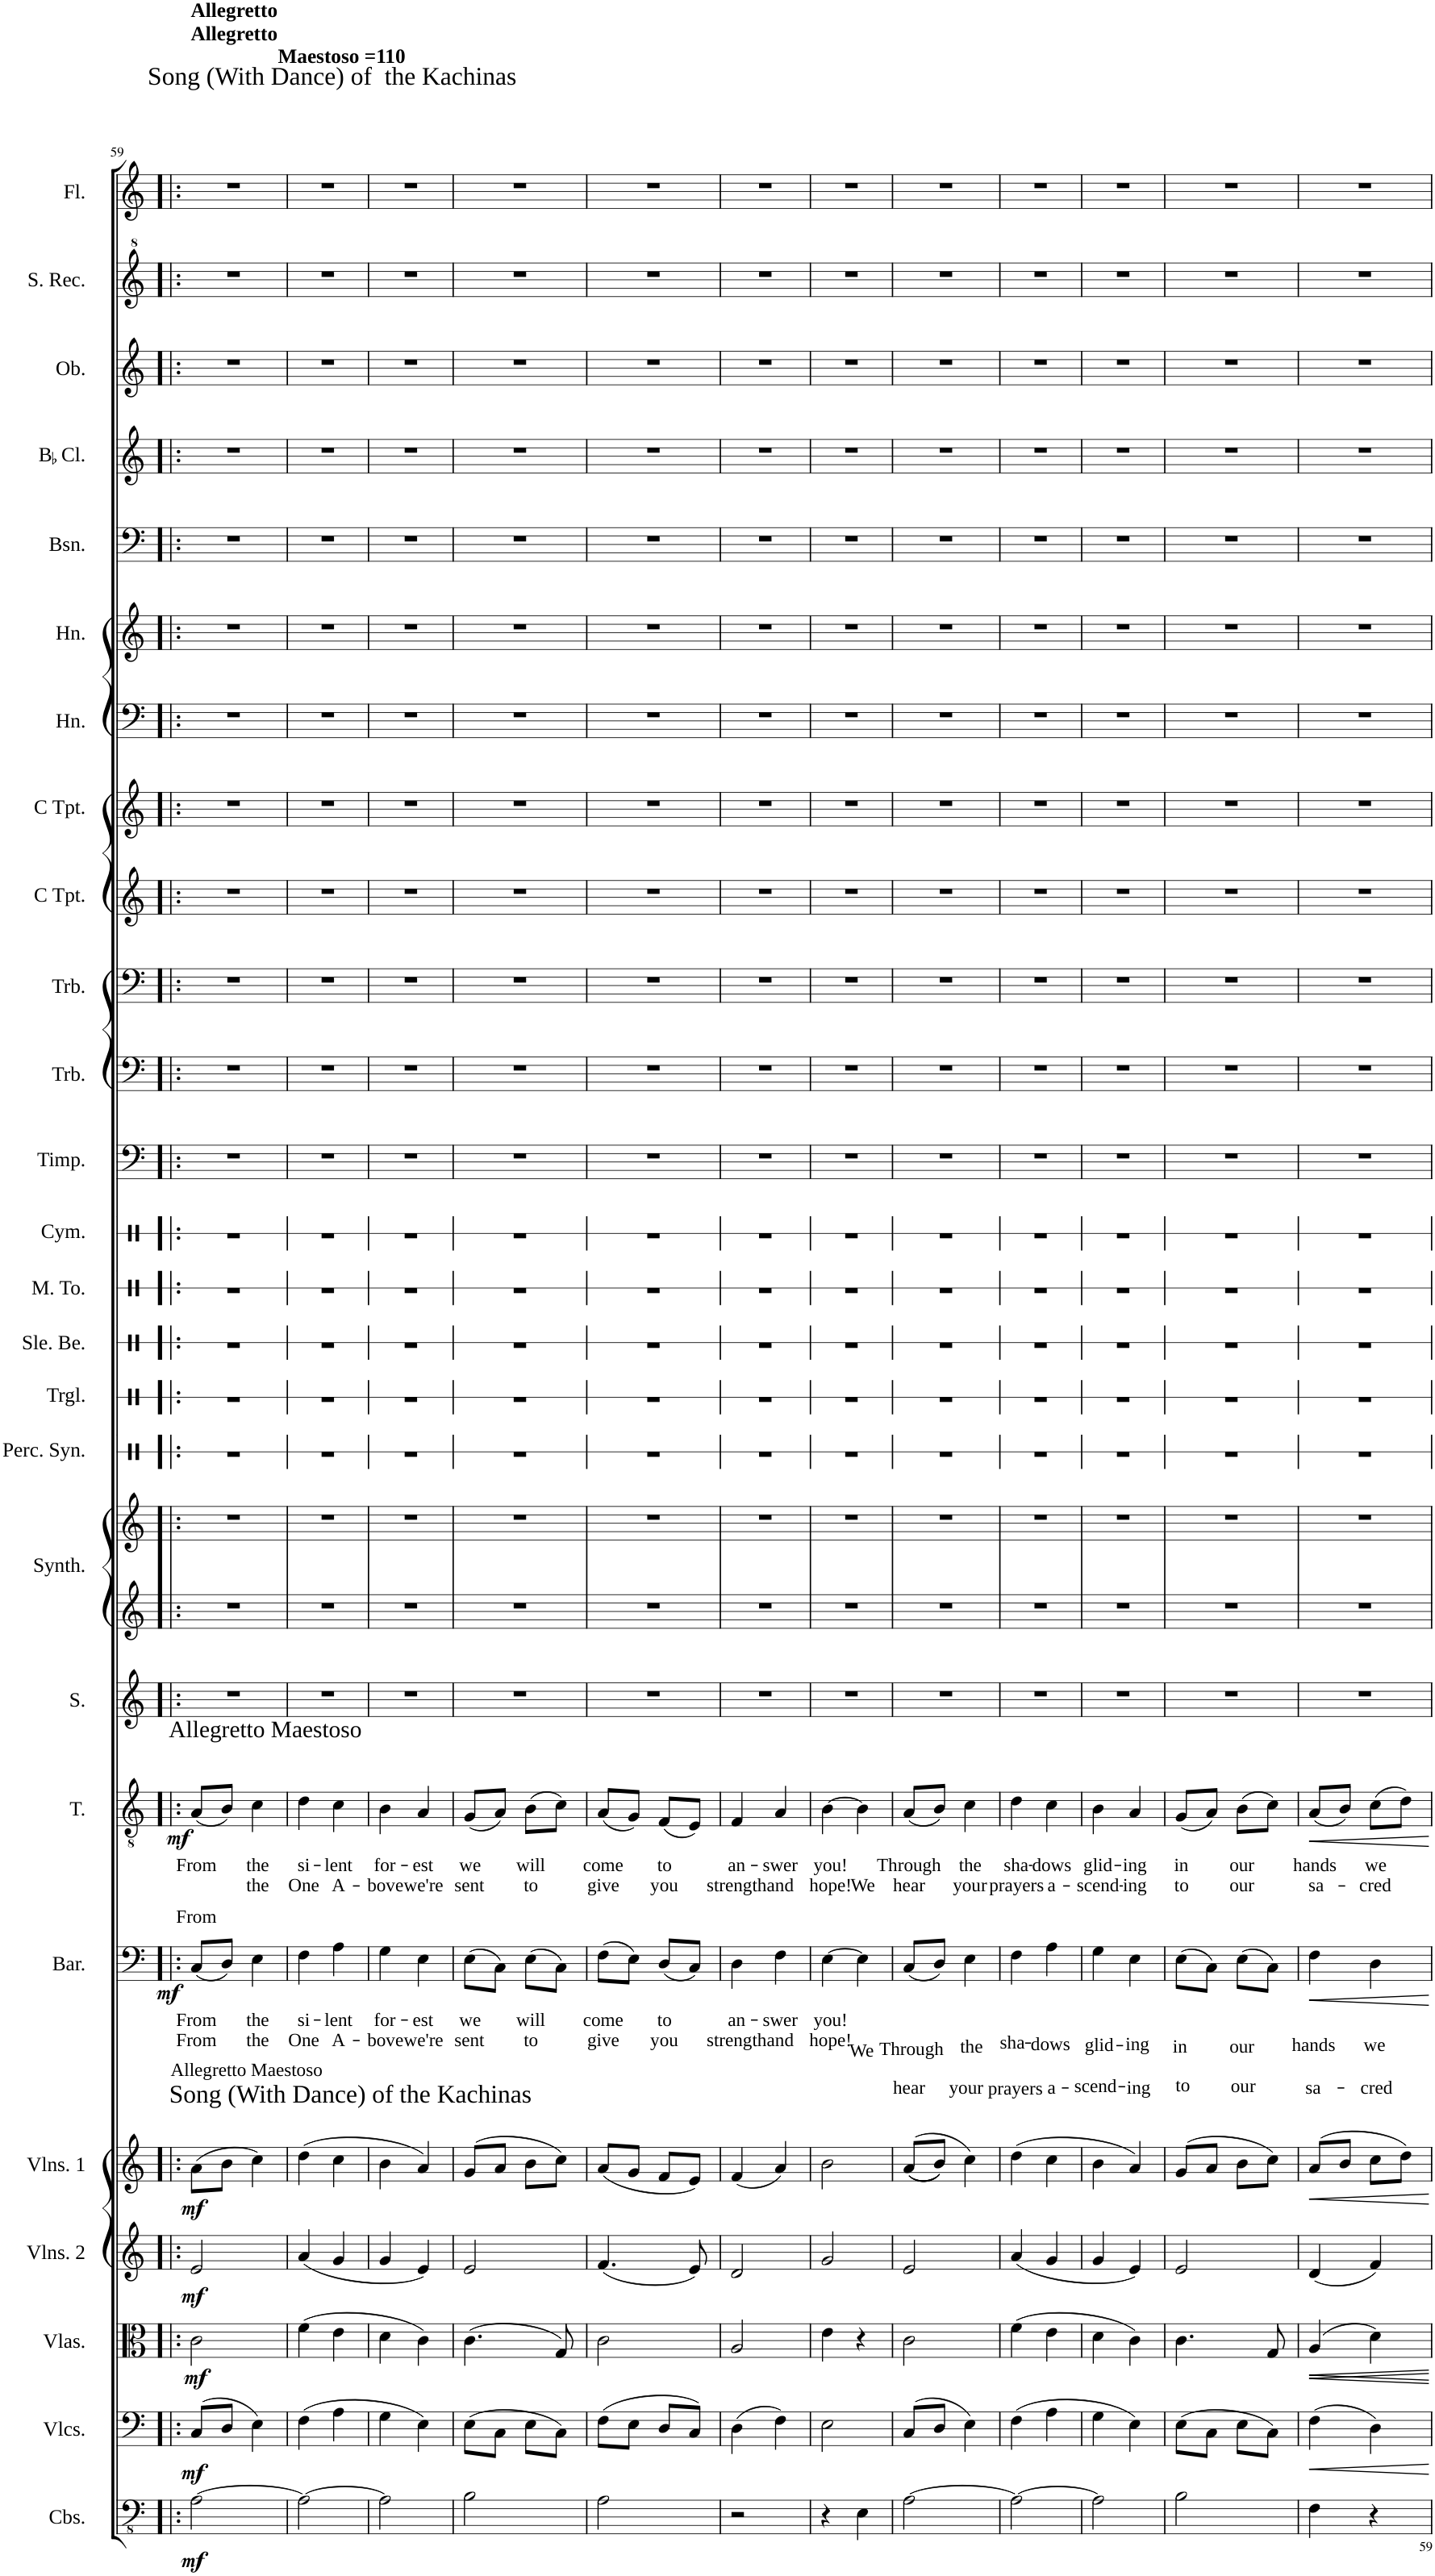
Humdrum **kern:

**kern	**dynam	**kern	**dynam	**kern	**dynam	**kern	**dynam	**kern	**dynam	**kern	**text	**text	**text	**dynam	**kern	**text	**text	**dynam	**kern	**kern	**kern	**kern	**kern	**kern	**kern	**kern	**kern	**kern	**kern	**kern	**kern	**kern	**kern	**kern	**kern	**kern	**kern	**kern
*part26	*part26	*part25	*part25	*part24	*part24	*part23	*part23	*part22	*part22	*part21	*part21	*part21	*part21	*part21	*part20	*part20	*part20	*part20	*part19	*part18	*part18	*part17	*part16	*part15	*part14	*part13	*part12	*part11	*part10	*part9	*part8	*part7	*part6	*part5	*part4	*part3	*part2	*part1
*staff27	*staff27	*staff26	*staff26	*staff25	*staff25	*staff24	*staff24	*staff23	*staff23	*staff22	*staff22	*staff22	*staff22	*staff22	*staff21	*staff21	*staff21	*staff21	*staff20	*staff19	*staff18	*staff17	*staff16	*staff15	*staff14	*staff13	*staff12	*staff11	*staff10	*staff9	*staff8	*staff7	*staff6	*staff5	*staff4	*staff3	*staff2	*staff1
*I"Contrabasses	*	*I"Violoncellos	*	*I"Violas	*	*I"Violins 2	*	*I"Violins 1	*	*I"Baritone	*	*	*	*	*I"Tenor	*	*	*	*I"Soprano	*I"Keyboard Synthesizer	*	*I"Percussion Synthesizer	*I"Triangle	*I"Sleigh Bells	*I"Mid Tom	*I"Cymbal	*I"Timpani	*I"Trombone	*I"Trombone	*I"C Trumpet	*I"C Trumpet	*I"Horn	*I"Horn	*I"Bassoon	*I"BaccidentalFlat Clarinet	*I"Oboe	*I"Soprano Recorder	*I"Flute
*I'Cbs.	*	*I'Vlcs.	*	*I'Vlas.	*	*I'Vlns. 2	*	*I'Vlns. 1	*	*I'Bar.	*	*	*	*	*I'T.	*	*	*	*I'S.	*I'Synth.	*	*I'Perc. Syn.	*I'Trgl.	*I'Sle. Be.	*I'M. To.	*I'Cym.	*I'Timp.	*I'Trb.	*I'Trb.	*I'C Tpt.	*I'C Tpt.	*I'Hn.	*I'Hn.	*I'Bsn.	*I'BaccidentalFlat Cl.	*I'Ob.	*I'S. Rec.	*I'Fl.
!!LO:PB:g=z
*clefFv4	*	*clefF4	*	*clefC3	*	*clefG2	*	*clefG2	*	*clefF4	*	*	*	*	*clefGv2	*	*	*	*clefG2	*clefG2	*clefG2	*clefX	*clefX	*clefX	*clefX	*clefX	*clefF4	*clefF4	*clefF4	*clefG2	*clefG2	*clefF4	*clefG2	*clefF4	*clefG2	*clefG2	*clefG^2	*clefG2
*	*	*	*	*	*	*	*	*	*	*	*	*	*	*	*	*	*	*	*	*	*	*	*	*	*	*	*	*	*	*	*	*ITrd4c7	*ITrd4c7	*	*ITrd1c2	*	*	*
*k[]	*	*k[]	*	*k[]	*	*k[]	*	*k[]	*	*k[]	*	*	*	*	*k[]	*	*	*	*k[]	*k[]	*k[]	*k[]	*k[]	*k[]	*k[]	*k[]	*k[]	*k[]	*k[]	*k[]	*k[]	*k[]	*k[]	*k[]	*k[]	*k[]	*k[]	*k[]
*M2/4	*	*M2/4	*	*M2/4	*	*M2/4	*	*M2/4	*	*M2/4	*	*	*	*	*M2/4	*	*	*	*M2/4	*M2/4	*M2/4	*M2/4	*M2/4	*M2/4	*M2/4	*M2/4	*M2/4	*M2/4	*M2/4	*M2/4	*M2/4	*M2/4	*M2/4	*M2/4	*M2/4	*M2/4	*M2/4	*M2/4
=59!|:	=59!|:	=59!|:	=59!|:	=59!|:	=59!|:	=59!|:	=59!|:	=59!|:	=59!|:	=59!|:	=59!|:	=59!|:	=59!|:	=59!|:	=59!|:	=59!|:	=59!|:	=59!|:	=59!|:	=59!|:	=59!|:	=59!|:	=59!|:	=59!|:	=59!|:	=59!|:	=59!|:	=59!|:	=59!|:	=59!|:	=59!|:	=59!|:	=59!|:	=59!|:	=59!|:	=59!|:	=59!|:	=59!|:
!	!	!	!	!	!	!	!	!	!	!	!	!	!	!	!	!	!	!	!	!	!	!	!	!	!	!	!	!	!	!	!	!	!	!	!	!	!	!LO:TX:a:t=Song (With Dance) of  the Kachinas
!	!	!	!	!	!	!	!	!	!	!	!	!	!	!	!	!	!	!	!	!	!	!	!	!	!	!	!	!	!	!	!	!	!	!	!	!	!	!LO:TX:a:B:t=Allegretto
!	!	!	!	!	!	!	!	!	!	!	!	!	!	!	!	!	!	!	!	!	!	!	!	!	!	!	!	!	!	!	!	!	!	!	!	!	!	!LO:TX:a:B:t=Allegretto
!	!	!	!	!	!	!	!	!	!	!	!	!	!	!	!LO:TX:a:t=Allegretto Maestoso	!	!	!	!	!	!	!	!	!	!	!	!	!	!	!	!	!	!	!	!	!	!	!
!	!	!	!	!	!	!	!	!LO:TX:a:t=Song (With Dance) of the Kachinas	!	!	!	!	!	!	!	!	!	!	!	!	!	!	!	!	!	!	!	!	!	!	!	!	!	!	!	!	!	!
!	!	!	!	!	!	!	!	!LO:TX:a:t=Allegretto Maestoso	!	!	!	!	!	!	!	!	!	!	!	!	!	!	!	!	!	!	!	!	!	!	!	!	!	!	!	!	!	!
!	!LO:DY:b	!	!LO:DY:b	!	!LO:DY:b	!	!LO:DY:b	!	!LO:DY:b	!	!LO:LY:b	!LO:LY:b	!	!LO:DY:b	!	!LO:LY:b	!LO:LY:b	!LO:DY:b	!	!	!	!	!	!	!	!	!	!	!	!	!	!	!	!	!	!	!	!
[2AA\	mf	(8C/L	mf	2c\	mf	2e/	mf	(8a\L	mf	(8C/L	From	From	.	mf	(8A/L	From	From	mf	2r	2r	2r	2r	2r	2r	2r	2r	2r	2r	2r	2r	2r	2r	2r	2r	2r	2r	2r	2r
.	.	8D/J	.	.	.	.	.	8b\J	.	8D/J)	.	.	.	.	8B/J)	.	.	.	.	.	.	.	.	.	.	.	.	.	.	.	.	.	.	.	.	.	.	.
!	!	!	!	!	!	!	!	!	!	!	!LO:LY:b	!LO:LY:b	!	!	!	!LO:LY:b	!LO:LY:b	!	!	!	!	!	!	!	!	!	!	!	!	!	!	!	!	!	!	!	!	!
.	.	4E\)	.	.	.	.	.	4cc\)	.	4E\	the	the	.	.	4c\	the	the	.	.	.	.	.	.	.	.	.	.	.	.	.	.	.	.	.	.	.	.	.
=60	=60	=60	=60	=60	=60	=60	=60	=60	=60	=60	=60	=60	=60	=60	=60	=60	=60	=60	=60	=60	=60	=60	=60	=60	=60	=60	=60	=60	=60	=60	=60	=60	=60	=60	=60	=60	=60	=60
!	!	!	!	!	!	!	!	!	!	!	!	!	!	!	!	!	!	!	!	!	!	!	!	!	!	!	!	!	!	!	!	!	!	!	!	!	!	!LO:TX:a:B:t=Maestoso =110
!	!	!	!	!	!	!	!	!	!	!	!LO:LY:b	!LO:LY:b	!	!	!	!LO:LY:b	!LO:LY:b	!	!	!	!	!	!	!	!	!	!	!	!	!	!	!	!	!	!	!	!	!
2AA\_	.	(4F\	.	(4f\	.	(4a/	.	(4dd\	.	4F\	si-	One	.	.	4d\	si-	One	.	2r	2r	2r	2r	2r	2r	2r	2r	2r	2r	2r	2r	2r	2r	2r	2r	2r	2r	2r	2r
!	!	!	!	!	!	!	!	!	!	!	!LO:LY:b	!LO:LY:b	!	!	!	!LO:LY:b	!LO:LY:b	!	!	!	!	!	!	!	!	!	!	!	!	!	!	!	!	!	!	!	!	!
.	.	4A\	.	4e\	.	4g/	.	4cc\	.	4A\	-lent	A-	.	.	4c\	-lent	A-	.	.	.	.	.	.	.	.	.	.	.	.	.	.	.	.	.	.	.	.	.
=61	=61	=61	=61	=61	=61	=61	=61	=61	=61	=61	=61	=61	=61	=61	=61	=61	=61	=61	=61	=61	=61	=61	=61	=61	=61	=61	=61	=61	=61	=61	=61	=61	=61	=61	=61	=61	=61	=61
!	!	!	!	!	!	!	!	!	!	!	!LO:LY:b	!LO:LY:b	!	!	!	!LO:LY:b	!LO:LY:b	!	!	!	!	!	!	!	!	!	!	!	!	!	!	!	!	!	!	!	!	!
2AA\]	.	4G\	.	4d\	.	4g/	.	4b\	.	4G\	for-	-bove	.	.	4B\	for-	-bove	.	2r	2r	2r	2r	2r	2r	2r	2r	2r	2r	2r	2r	2r	2r	2r	2r	2r	2r	2r	2r
!	!	!	!	!	!	!	!	!	!	!	!LO:LY:b	!LO:LY:b	!	!	!	!LO:LY:b	!LO:LY:b	!	!	!	!	!	!	!	!	!	!	!	!	!	!	!	!	!	!	!	!	!
.	.	4E\)	.	4c\)	.	4e/)	.	4a/)	.	4E\	-est	we're	.	.	4A/	-est	we're	.	.	.	.	.	.	.	.	.	.	.	.	.	.	.	.	.	.	.	.	.
=62	=62	=62	=62	=62	=62	=62	=62	=62	=62	=62	=62	=62	=62	=62	=62	=62	=62	=62	=62	=62	=62	=62	=62	=62	=62	=62	=62	=62	=62	=62	=62	=62	=62	=62	=62	=62	=62	=62
!	!	!	!	!	!	!	!	!	!	!	!LO:LY:b	!LO:LY:b	!	!	!	!LO:LY:b	!LO:LY:b	!	!	!	!	!	!	!	!	!	!	!	!	!	!	!	!	!	!	!	!	!
2BB\	.	(8E\L	.	(4.c\	.	2e/	.	(8g/L	.	(8E\L	we	sent	.	.	(8G/L	we	sent	.	2r	2r	2r	2r	2r	2r	2r	2r	2r	2r	2r	2r	2r	2r	2r	2r	2r	2r	2r	2r
.	.	8C\J	.	.	.	.	.	8a/J	.	8C\J)	.	.	.	.	8A/J)	.	.	.	.	.	.	.	.	.	.	.	.	.	.	.	.	.	.	.	.	.	.	.
!	!	!	!	!	!	!	!	!	!	!	!LO:LY:b	!LO:LY:b	!	!	!	!LO:LY:b	!LO:LY:b	!	!	!	!	!	!	!	!	!	!	!	!	!	!	!	!	!	!	!	!	!
.	.	8E\L	.	.	.	.	.	8b\L	.	(8E\L	will	to	.	.	(8B\L	will	to	.	.	.	.	.	.	.	.	.	.	.	.	.	.	.	.	.	.	.	.	.
.	.	8C\J)	.	8G/)	.	.	.	8cc\J)	.	8C\J)	.	.	.	.	8c\J)	.	.	.	.	.	.	.	.	.	.	.	.	.	.	.	.	.	.	.	.	.	.	.
=63	=63	=63	=63	=63	=63	=63	=63	=63	=63	=63	=63	=63	=63	=63	=63	=63	=63	=63	=63	=63	=63	=63	=63	=63	=63	=63	=63	=63	=63	=63	=63	=63	=63	=63	=63	=63	=63	=63
!	!	!	!	!	!	!	!	!	!	!	!LO:LY:b	!LO:LY:b	!	!	!	!LO:LY:b	!LO:LY:b	!	!	!	!	!	!	!	!	!	!	!	!	!	!	!	!	!	!	!	!	!
2AA\	.	(8F\L	.	2c\	.	(4.f/	.	(8a/L	.	(8F\L	come	give	.	.	(8A/L	come	give	.	2r	2r	2r	2r	2r	2r	2r	2r	2r	2r	2r	2r	2r	2r	2r	2r	2r	2r	2r	2r
.	.	8E\J	.	.	.	.	.	8g/J	.	8E\J)	.	.	.	.	8G/J)	.	.	.	.	.	.	.	.	.	.	.	.	.	.	.	.	.	.	.	.	.	.	.
!	!	!	!	!	!	!	!	!	!	!	!LO:LY:b	!LO:LY:b	!	!	!	!LO:LY:b	!LO:LY:b	!	!	!	!	!	!	!	!	!	!	!	!	!	!	!	!	!	!	!	!	!
.	.	8D/L	.	.	.	.	.	8f/L	.	(8D/L	to	you	.	.	(8F/L	to	you	.	.	.	.	.	.	.	.	.	.	.	.	.	.	.	.	.	.	.	.	.
.	.	8C/J)	.	.	.	8e/)	.	8e/J)	.	8C/J)	.	.	.	.	8E/J)	.	.	.	.	.	.	.	.	.	.	.	.	.	.	.	.	.	.	.	.	.	.	.
=64	=64	=64	=64	=64	=64	=64	=64	=64	=64	=64	=64	=64	=64	=64	=64	=64	=64	=64	=64	=64	=64	=64	=64	=64	=64	=64	=64	=64	=64	=64	=64	=64	=64	=64	=64	=64	=64	=64
!	!	!	!	!	!	!	!	!	!	!	!LO:LY:b	!LO:LY:b	!	!	!	!LO:LY:b	!LO:LY:b	!	!	!	!	!	!	!	!	!	!	!	!	!	!	!	!	!	!	!	!	!
2r	.	(4D\	.	2A/	.	2d/	.	(4f/	.	4D\	an-	strength	.	.	4F/	an-	strength	.	2r	2r	2r	2r	2r	2r	2r	2r	2r	2r	2r	2r	2r	2r	2r	2r	2r	2r	2r	2r
!	!	!	!	!	!	!	!	!	!	!	!LO:LY:b	!LO:LY:b	!	!	!	!LO:LY:b	!LO:LY:b	!	!	!	!	!	!	!	!	!	!	!	!	!	!	!	!	!	!	!	!	!
.	.	4F\)	.	.	.	.	.	4a/)	.	4F\	-swer	and	.	.	4A/	-swer	and	.	.	.	.	.	.	.	.	.	.	.	.	.	.	.	.	.	.	.	.	.
=65	=65	=65	=65	=65	=65	=65	=65	=65	=65	=65	=65	=65	=65	=65	=65	=65	=65	=65	=65	=65	=65	=65	=65	=65	=65	=65	=65	=65	=65	=65	=65	=65	=65	=65	=65	=65	=65	=65
!	!	!	!	!	!	!	!	!	!	!	!LO:LY:b	!LO:LY:b	!	!	!	!LO:LY:b	!LO:LY:b	!	!	!	!	!	!	!	!	!	!	!	!	!	!	!	!	!	!	!	!	!
4r	.	2E\	.	4e\	.	2g/	.	2b\	.	[4E\	you!	hope!	.	.	[4B\	you!	hope!	.	2r	2r	2r	2r	2r	2r	2r	2r	2r	2r	2r	2r	2r	2r	2r	2r	2r	2r	2r	2r
!	!	!	!	!	!	!	!	!	!	!	!LO:LY:b	!	!	!	!	!	!LO:LY:b	!	!	!	!	!	!	!	!	!	!	!	!	!	!	!	!	!	!	!	!	!
4EE\	.	.	.	4r	.	.	.	.	.	4E\]	We	.	.	.	4B\]	.	We	.	.	.	.	.	.	.	.	.	.	.	.	.	.	.	.	.	.	.	.	.
=66	=66	=66	=66	=66	=66	=66	=66	=66	=66	=66	=66	=66	=66	=66	=66	=66	=66	=66	=66	=66	=66	=66	=66	=66	=66	=66	=66	=66	=66	=66	=66	=66	=66	=66	=66	=66	=66	=66
!	!	!	!	!	!	!	!	!	!	!	!	!LO:LY:b	!LO:LY:b	!	!	!LO:LY:b	!LO:LY:b	!	!	!	!	!	!	!	!	!	!	!	!	!	!	!	!	!	!	!	!	!
[2AA\	.	(8C/L	.	2c\	.	2e/	.	((((8a/L	.	(8C/L	.	Through	hear	.	(8A/L	Through	hear	.	2r	2r	2r	2r	2r	2r	2r	2r	2r	2r	2r	2r	2r	2r	2r	2r	2r	2r	2r	2r
.	.	8D/J	.	.	.	.	.	8b/J)))	.	8D/J)	.	.	.	.	8B/J)	.	.	.	.	.	.	.	.	.	.	.	.	.	.	.	.	.	.	.	.	.	.	.
!	!	!	!	!	!	!	!	!	!	!	!	!LO:LY:b	!LO:LY:b	!	!	!LO:LY:b	!LO:LY:b	!	!	!	!	!	!	!	!	!	!	!	!	!	!	!	!	!	!	!	!	!
.	.	4E\)	.	.	.	.	.	4cc\)	.	4E\	.	the	your	.	4c\	the	your	.	.	.	.	.	.	.	.	.	.	.	.	.	.	.	.	.	.	.	.	.
=67	=67	=67	=67	=67	=67	=67	=67	=67	=67	=67	=67	=67	=67	=67	=67	=67	=67	=67	=67	=67	=67	=67	=67	=67	=67	=67	=67	=67	=67	=67	=67	=67	=67	=67	=67	=67	=67	=67
!	!	!	!	!	!	!	!	!	!	!	!	!LO:LY:b	!LO:LY:b	!	!	!LO:LY:b	!LO:LY:b	!	!	!	!	!	!	!	!	!	!	!	!	!	!	!	!	!	!	!	!	!
2AA\_	.	(4F\	.	(4f\	.	(4a/	.	(4dd\	.	4F\	.	sha-	prayers	.	4d\	sha-	prayers	.	2r	2r	2r	2r	2r	2r	2r	2r	2r	2r	2r	2r	2r	2r	2r	2r	2r	2r	2r	2r
!	!	!	!	!	!	!	!	!	!	!	!	!LO:LY:b	!LO:LY:b	!	!	!LO:LY:b	!LO:LY:b	!	!	!	!	!	!	!	!	!	!	!	!	!	!	!	!	!	!	!	!	!
.	.	4A\	.	4e\	.	4g/	.	4cc\	.	4A\	.	-dows	a-	.	4c\	-dows	a-	.	.	.	.	.	.	.	.	.	.	.	.	.	.	.	.	.	.	.	.	.
=68	=68	=68	=68	=68	=68	=68	=68	=68	=68	=68	=68	=68	=68	=68	=68	=68	=68	=68	=68	=68	=68	=68	=68	=68	=68	=68	=68	=68	=68	=68	=68	=68	=68	=68	=68	=68	=68	=68
!	!	!	!	!	!	!	!	!	!	!	!	!LO:LY:b	!LO:LY:b	!	!	!LO:LY:b	!LO:LY:b	!	!	!	!	!	!	!	!	!	!	!	!	!	!	!	!	!	!	!	!	!
2AA\]	.	4G\	.	4d\	.	4g/	.	4b\	.	4G\	.	glid-	-scend-	.	4B\	glid-	-scend-	.	2r	2r	2r	2r	2r	2r	2r	2r	2r	2r	2r	2r	2r	2r	2r	2r	2r	2r	2r	2r
!	!	!	!	!	!	!	!	!	!	!	!	!LO:LY:b	!LO:LY:b	!	!	!LO:LY:b	!LO:LY:b	!	!	!	!	!	!	!	!	!	!	!	!	!	!	!	!	!	!	!	!	!
.	.	4E\)	.	4c\)	.	4e/)	.	4a/)	.	4E\	.	-ing	-ing	.	4A/	-ing	-ing	.	.	.	.	.	.	.	.	.	.	.	.	.	.	.	.	.	.	.	.	.
=69	=69	=69	=69	=69	=69	=69	=69	=69	=69	=69	=69	=69	=69	=69	=69	=69	=69	=69	=69	=69	=69	=69	=69	=69	=69	=69	=69	=69	=69	=69	=69	=69	=69	=69	=69	=69	=69	=69
!	!	!	!	!	!	!	!	!	!	!	!	!LO:LY:b	!LO:LY:b	!	!	!LO:LY:b	!LO:LY:b	!	!	!	!	!	!	!	!	!	!	!	!	!	!	!	!	!	!	!	!	!
2BB\	.	(8E\L	.	4.c\	.	2e/	.	(8g/L	.	(8E\L	.	in	to	.	(8G/L	in	to	.	2r	2r	2r	2r	2r	2r	2r	2r	2r	2r	2r	2r	2r	2r	2r	2r	2r	2r	2r	2r
.	.	8C\J	.	.	.	.	.	8a/J	.	8C\J)	.	.	.	.	8A/J)	.	.	.	.	.	.	.	.	.	.	.	.	.	.	.	.	.	.	.	.	.	.	.
!	!	!	!	!	!	!	!	!	!	!	!	!LO:LY:b	!LO:LY:b	!	!	!LO:LY:b	!LO:LY:b	!	!	!	!	!	!	!	!	!	!	!	!	!	!	!	!	!	!	!	!	!
.	.	8E\L	.	.	.	.	.	8b\L	.	(8E\L	.	our	our	.	(8B\L	our	our	.	.	.	.	.	.	.	.	.	.	.	.	.	.	.	.	.	.	.	.	.
.	.	8C\J)	.	8G/	.	.	.	8cc\J)	.	8C\J)	.	.	.	.	8c\J)	.	.	.	.	.	.	.	.	.	.	.	.	.	.	.	.	.	.	.	.	.	.	.
=70	=70	=70	=70	=70	=70	=70	=70	=70	=70	=70	=70	=70	=70	=70	=70	=70	=70	=70	=70	=70	=70	=70	=70	=70	=70	=70	=70	=70	=70	=70	=70	=70	=70	=70	=70	=70	=70	=70
!	!	!	!	!	!	!	!	!	!	!	!	!LO:LY:b	!LO:LY:b	!	!	!LO:LY:b	!LO:LY:b	!	!	!	!	!	!	!	!	!	!	!	!	!	!	!	!	!	!	!	!	!
4FF\	.	(4F\	.	(4A/	.	(4d/	.	(8a/L	.	4F\	.	hands	sa-	.	(8A/L	hands	sa-	.	2r	2r	2r	2r	2r	2r	2r	2r	2r	2r	2r	2r	2r	2r	2r	2r	2r	2r	2r	2r
.	.	.	.	.	.	.	.	8b/J	.	.	.	.	.	.	8B/J)	.	.	.	.	.	.	.	.	.	.	.	.	.	.	.	.	.	.	.	.	.	.	.
!	!	!	!	!	!	!	!	!	!	!	!	!LO:LY:b	!LO:LY:b	!	!	!LO:LY:b	!LO:LY:b	!	!	!	!	!	!	!	!	!	!	!	!	!	!	!	!	!	!	!	!	!
4r	.	4D\)	.	4d\)	.	4f/)	.	8cc\L	.	4D\	.	we	-cred	.	(8c\L	we	cred	.	.	.	.	.	.	.	.	.	.	.	.	.	.	.	.	.	.	.	.	.
.	.	.	.	.	.	.	.	8dd\J)	.	.	.	.	.	.	8d\J)	.	.	.	.	.	.	.	.	.	.	.	.	.	.	.	.	.	.	.	.	.	.	.
=	=	=	=	=	=	=	=	=	=	=	=	=	=	=	=	=	=	=	=	=	=	=	=	=	=	=	=	=	=	=	=	=	=	=	=	=	=	=
*-	*-	*-	*-	*-	*-	*-	*-	*-	*-	*-	*-	*-	*-	*-	*-	*-	*-	*-	*-	*-	*-	*-	*-	*-	*-	*-	*-	*-	*-	*-	*-	*-	*-	*-	*-	*-	*-	*-
